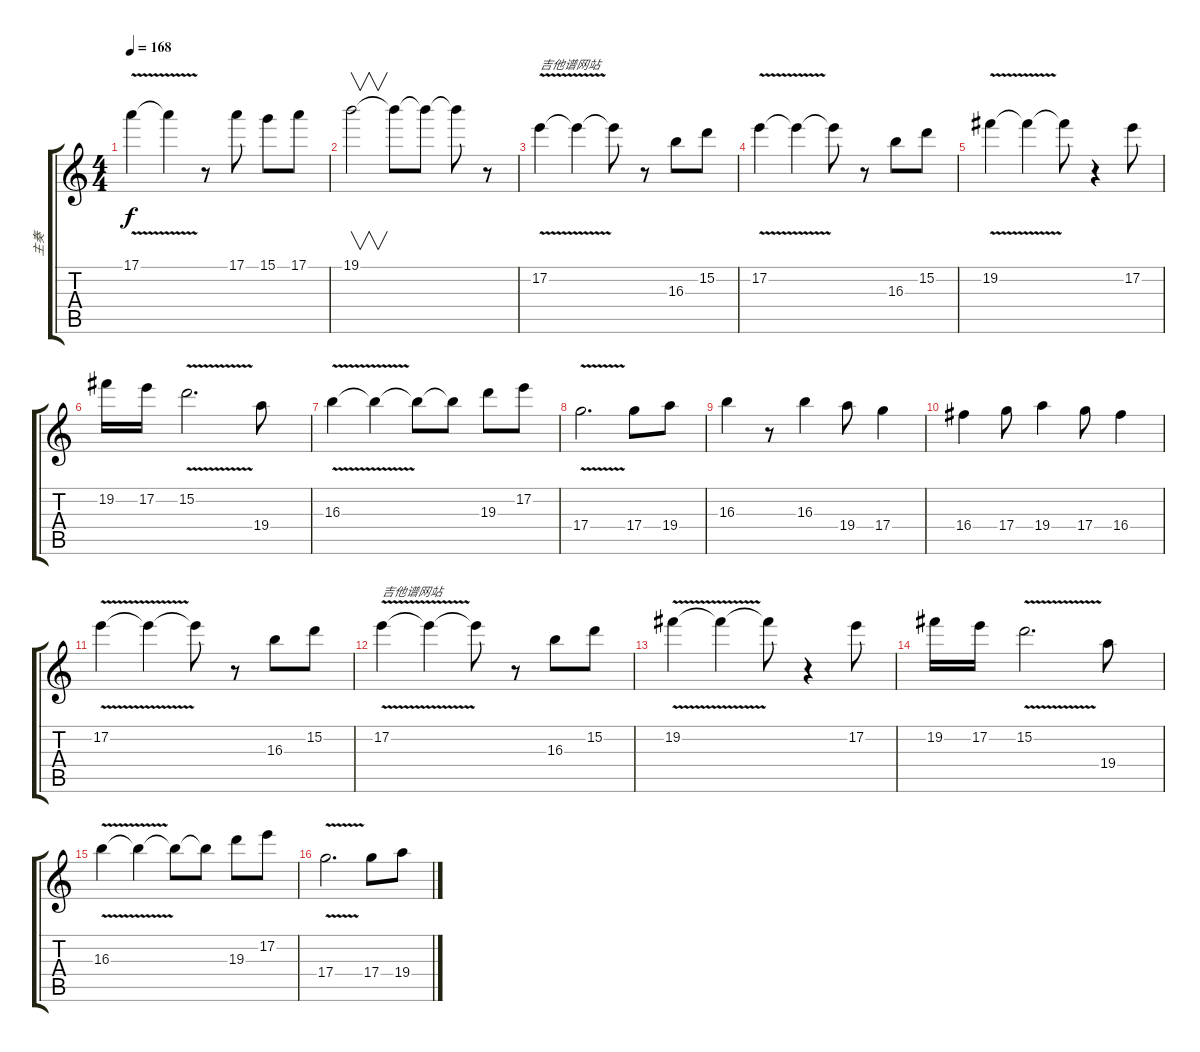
\track ("主奏" "主奏") {instrument overdrivenguitar}
\staff {score tabs}
\tuning (E4 B3 G3 D3 A2 E2) {hide}
\ts (4 4)
\tempo 168
\clef g2
\ks c
17.1{v}.4{dy f} 17.1{t}.4 r.8 17.1.8 15.1.8 17.1.8 |
19.1.2{v} 19.1{t}.8 19.1{t}.8 19.1{t}.8 r.8 |
17.2{v}.4{txt "吉他谱网站"} 17.2{t}.4 17.2{t}.8 r.8 16.3.8 15.2.8 |
17.2{v}.4 17.2{t}.4 17.2{t}.8 r.8 16.3.8 15.2.8 |
19.2{v}.4 19.2{t}.4 19.2{t}.8 r.4 17.2.8 |
19.2.16 17.2.16 15.2{v}.2{d} 19.4.8 |
16.3{v}.4 16.3{t}.4 16.3{t}.8 16.3{t}.8 19.3.8 17.2.8 |
17.4{v}.2{d} 17.4.8 19.4.8 |
16.3.4 r.8 16.3.4 19.4.8 17.4.4 |
16.4.4 17.4.8 19.4.4 17.4.8 16.4.4 |
17.2{v}.4 17.2{t}.4 17.2{t}.8 r.8 16.3.8 15.2.8 |
17.2{v}.4{txt "吉他谱网站"} 17.2{t}.4 17.2{t}.8 r.8 16.3.8 15.2.8 |
19.2{v}.4 19.2{t}.4 19.2{t}.8 r.4 17.2.8 |
19.2.16 17.2.16 15.2{v}.2{d} 19.4.8 |
16.3{v}.4 16.3{t}.4 16.3{t}.8 16.3{t}.8 19.3.8 17.2.8 |
17.4{v}.2{d} 17.4.8 19.4.8
